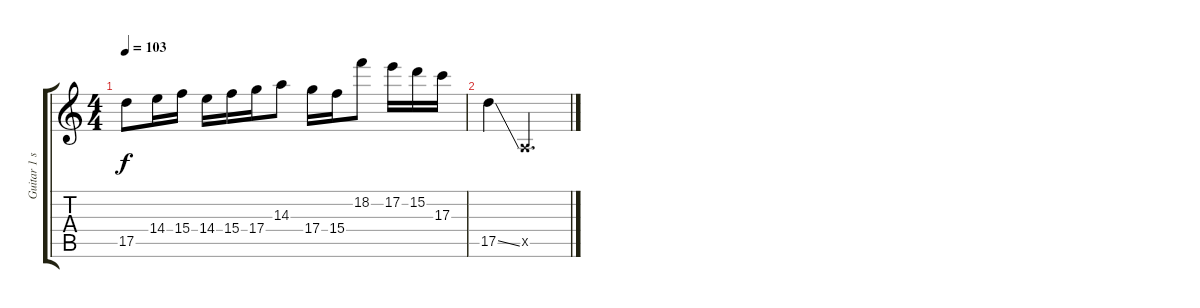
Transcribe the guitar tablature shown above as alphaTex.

\track ("Guitar 1 solo" "Guitar 1 s") {instrument overdrivenguitar}
\staff {score tabs}
\tuning (E4 B3 G3 D3 A2 E2) {hide}
\ts (4 4)
\tempo 103
\clef g2
\ks c
17.5.8{dy f instrument overdrivenguitar} 14.4.16 15.4.16 14.4.16 15.4.16 17.4.16 14.3.8 17.4.16 15.4.16 18.2.8 17.2.16 15.2.16 17.3.16 |
17.5{ss}.4 0.5{x}.2{d}
